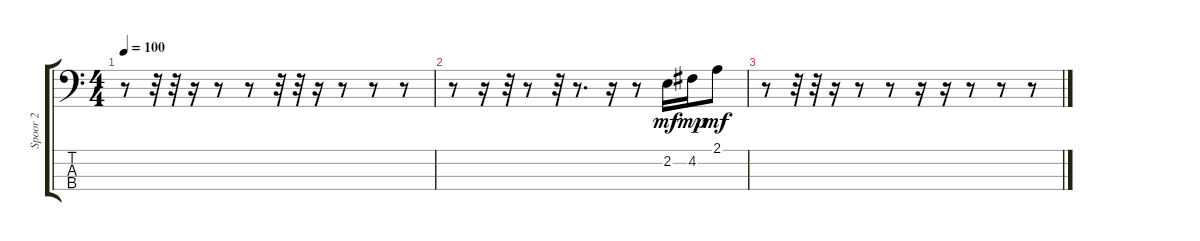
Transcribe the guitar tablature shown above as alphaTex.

\track ("Spoor 2" "Spoor 2") {solo instrument electricbassfinger}
\staff {score tabs}
\tuning (G2 D2 A1 E1) {hide}
\ts (4 4)
\tempo 100
\clef f4
\ks c
r.8{dy mf} r.32 r.32 r.16 r.8 r.8 r.32 r.32 r.16 r.8 r.8 r.8 |
r.8 r.16 r.32 r.8 r.32 r.8{d} r.16 r.8 2.2.16 4.2.16{dy mp} 2.1.8{dy mf} |
r.8 r.32 r.32 r.16 r.8 r.8 r.16 r.16 r.8 r.8 r.8
